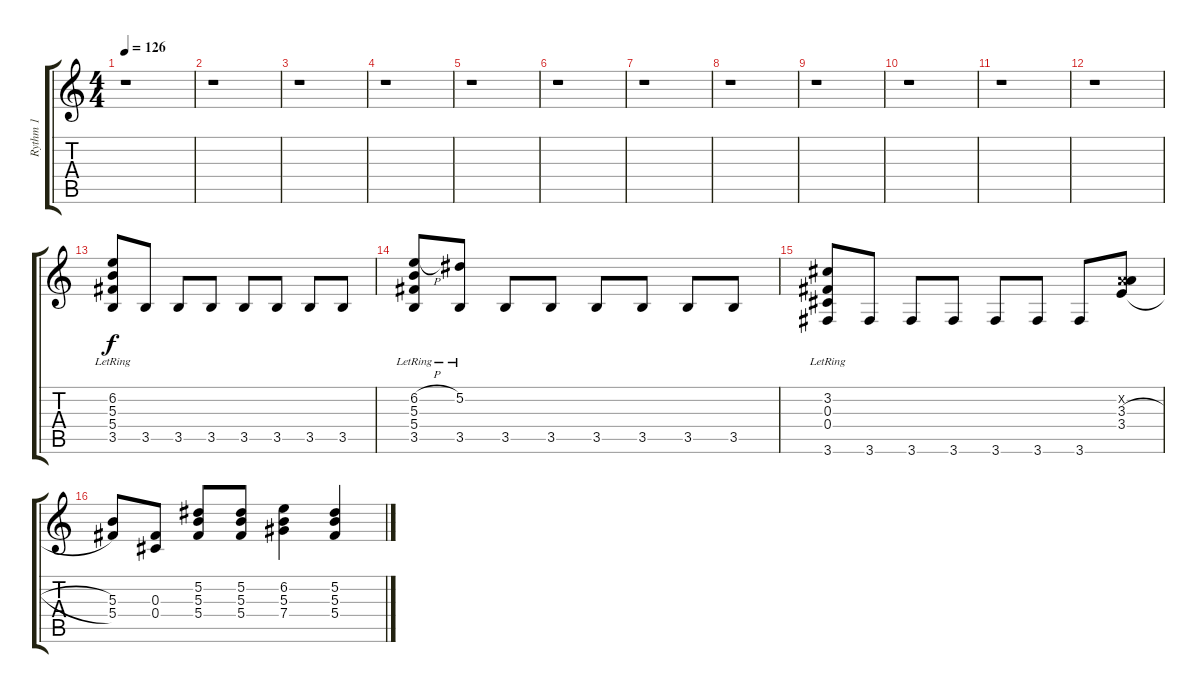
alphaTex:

\track ("Rythm 1" "Rythm 1") {instrument overdrivenguitar}
\staff {score tabs}
\tuning (Eb4 Bb3 Gb3 Db3 Ab2 Eb2) {hide}
\ts (4 4)
\tempo 126
\clef g2
\ks c
r.1{dy f} |
r.1 |
r.1 |
r.1 |
r.1 |
r.1 |
r.1 |
r.1 |
r.1 |
r.1 |
r.1 |
r.1 |
(6.2{lr} 5.3{lr} 5.4{lr} 3.5).8 3.5.8 3.5.8 3.5.8 3.5.8 3.5.8 3.5.8 3.5.8 |
(6.2{h} 5.3{lr} 5.4{lr} 3.5).8 (5.2{lr} 3.5).8 3.5.8 3.5.8 3.5.8 3.5.8 3.5.8 3.5.8 |
(3.2{lr} 0.3{lr} 0.4{lr} 3.6).8 3.6.8 3.6.8 3.6.8 3.6.8 3.6.8 3.6.8 (-1.2{x} 3.3{h} 3.4{h}).8 |
(5.3 5.4).8 (0.3 0.4).8 (5.2 5.3 5.4).8 (5.2 5.3 5.4).8 (6.2 5.3 7.4).4 (5.2 5.3 5.4).4
